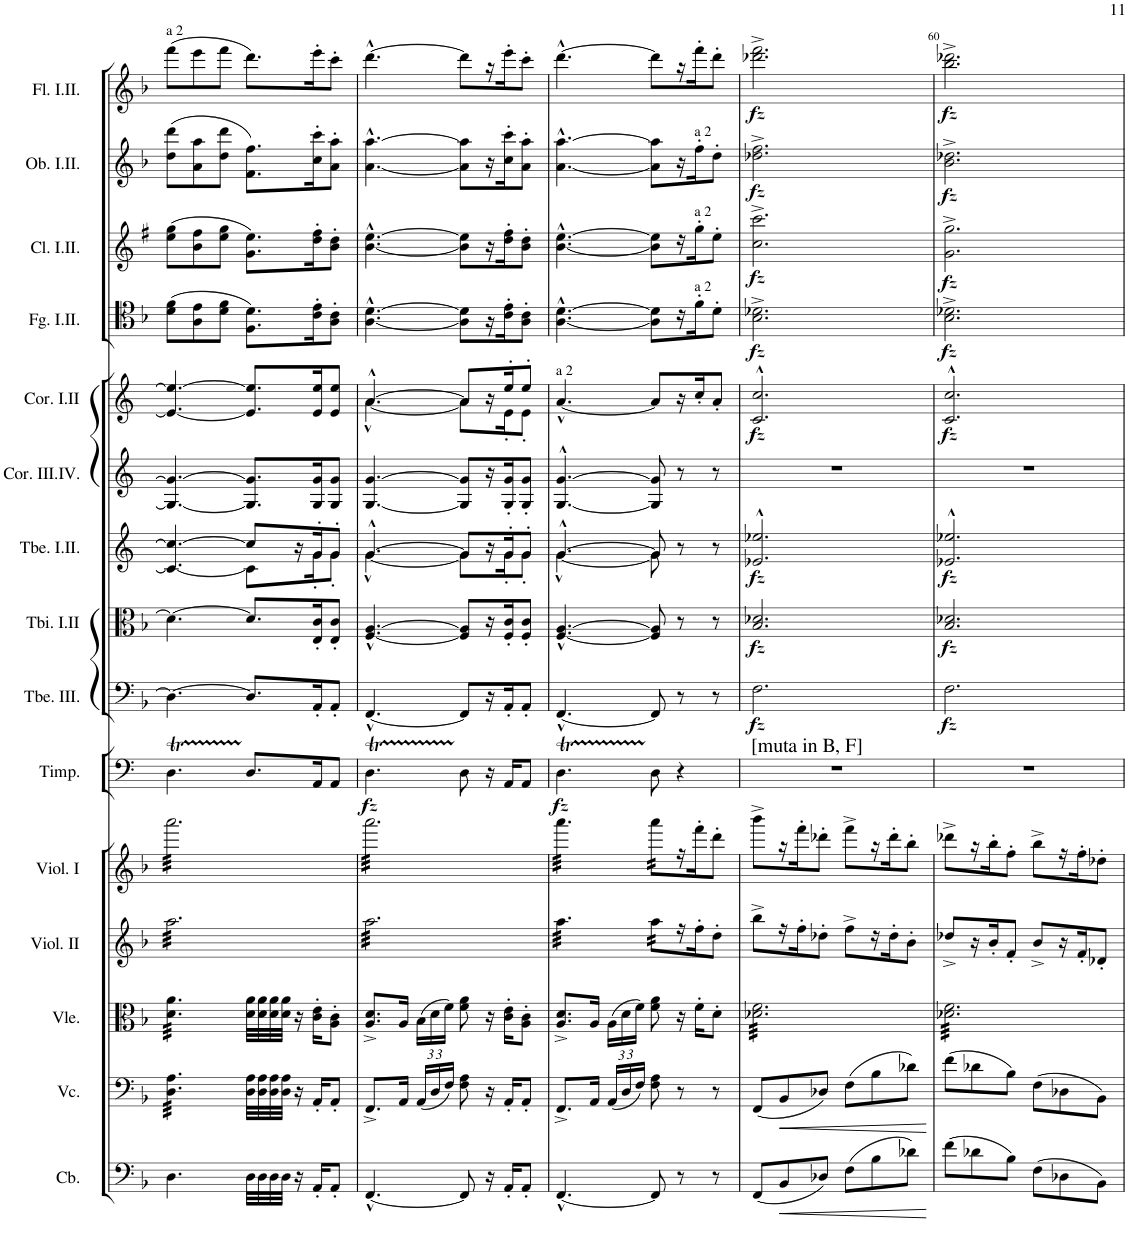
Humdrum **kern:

**kern	**kern	**kern	**kern	**kern	**kern	**dynam	**kern	**dynam	**kern	**dynam	**kern	**dynam	**kern	**kern	**dynam	**kern	**dynam	**kern	**dynam	**kern	**dynam	**kern	**dynam
*part15	*part14	*part13	*part12	*part11	*part10	*part10	*part9	*part9	*part8	*part8	*part7	*part7	*part6	*part5	*part5	*part4	*part4	*part3	*part3	*part2	*part2	*part1	*part1
*staff15	*staff14	*staff13	*staff12	*staff11	*staff10	*staff10	*staff9	*staff9	*staff8	*staff8	*staff7	*staff7	*staff6	*staff5	*staff5	*staff4	*staff4	*staff3	*staff3	*staff2	*staff2	*staff1	*staff1
*I"Contrabassi	*I"Violoncelli	*I"Viole	*I"Violini II	*I"Violini I	*I"Timpani D, A	*	*I"Trombone III.	*	*I"Tromboni I.II.	*	*I"Trombe I.II. in D	*	*I"Corni in D III.IV.	*I"Corni in F I.II.	*	*I"Fagotti I.II.	*	*I"Clarinetti in B I.II.	*	*I"Oboi I.II.	*	*I"Flauti I.II.	*
*I'Cb.	*I'Vc.	*I'Vle.	*I'Viol. II	*I'Viol. I	*I'Timp.	*	*I'Tbe. III.	*	*I'Tbi. I.II	*	*I'Tbe. I.II.	*	*I'Cor. III.IV.	*I'Cor. I.II	*	*I'Fg. I.II.	*	*I'Cl. I.II.	*	*I'Ob. I.II.	*	*I'Fl. I.II.	*
!!LO:PB:g=z
*clefF4	*clefF4	*clefC3	*clefG2	*clefG2	*clefF4	*	*clefF4	*	*clefC3	*	*clefG2	*	*clefG2	*clefG2	*	*clefC4	*	*clefG2	*	*clefG2	*	*clefG2	*
*Trd7c12	*	*	*	*	*	*	*	*	*	*	*Trd-1c-2	*	*Trd6c10	*Trd4c7	*	*	*	*Trd1c2	*	*	*	*	*
*k[b-]	*k[b-]	*k[b-]	*k[b-]	*k[b-]	*k[]	*	*k[b-]	*	*k[b-]	*	*k[]	*	*k[]	*k[]	*	*k[b-]	*	*k[f#]	*	*k[b-]	*	*k[b-]	*
*M6/8	*M6/8	*M6/8	*M6/8	*M6/8	*M6/8	*	*M6/8	*	*M6/8	*	*M6/8	*	*M6/8	*M6/8	*	*M6/8	*	*M6/8	*	*M6/8	*	*M6/8	*
=56	=56	=56	=56	=56	=56	=56	=56	=56	=56	=56	=56	=56	=56	=56	=56	=56	=56	=56	=56	=56	=56	=56	=56
*	*	*	*	*	*	*	*	*	*	*	*^	*	*	*	*	*	*	*	*	*	*	*	*
!	!	!	!	!	!	!	!	!	!	!	!	!	!	!	!	!	!	!	!	!	!	!	!LO:TX:a:t=a 2	!
*	*tremolo	*	*	*	*	*	*	*	*	*	*	*	*	*	*	*	*	*	*	*	*	*	*	*
*	*	*tremolo	*	*	*	*	*	*	*	*	*	*	*	*	*	*	*	*	*	*	*	*	*	*
*	*	*	*tremolo	*	*	*	*	*	*	*	*	*	*	*	*	*	*	*	*	*	*	*	*	*
*	*	*	*	*tremolo	*	*	*	*	*	*	*	*	*	*	*	*	*	*	*	*	*	*	*	*
4.D\	32D\ 32A\LLL	32d\ 32a\LLL	32aa\LLL	32aaa\LLL	4.DT\	.	4.D\_	.	4.d\_	.	4.c/_ 4.cc/_	4.ryy	.	4.G/_ 4.g/_	4.e/_ 4.ee/_	.	(8d\ 8f\L	.	(8ee\ 8gg\L	.	(8dd\ 8ddd\L	.	(8fff\L	.
.	32D\ 32A\	32d\ 32a\	32aa\	32aaa\	.	.	.	.	.	.	.	.	.	.	.	.	.	.	.	.	.	.	.	.
.	32D\ 32A\	32d\ 32a\	32aa\	32aaa\	.	.	.	.	.	.	.	.	.	.	.	.	.	.	.	.	.	.	.	.
.	32D\ 32A\	32d\ 32a\	32aa\	32aaa\	.	.	.	.	.	.	.	.	.	.	.	.	.	.	.	.	.	.	.	.
.	32D\ 32A\	32d\ 32a\	32aa\	32aaa\	.	.	.	.	.	.	.	.	.	.	.	.	8A\ 8e\	.	8b\ 8ff#\	.	8a\ 8aa\	.	8eee\	.
.	32D\ 32A\	32d\ 32a\	32aa\	32aaa\	.	.	.	.	.	.	.	.	.	.	.	.	.	.	.	.	.	.	.	.
.	32D\ 32A\	32d\ 32a\	32aa\	32aaa\	.	.	.	.	.	.	.	.	.	.	.	.	.	.	.	.	.	.	.	.
.	32D\ 32A\	32d\ 32a\	32aa\	32aaa\	.	.	.	.	.	.	.	.	.	.	.	.	.	.	.	.	.	.	.	.
.	32D\ 32A\	32d\ 32a\	32aa\	32aaa\	.	.	.	.	.	.	.	.	.	.	.	.	8d\ 8f\J	.	8ee\ 8gg\J	.	8dd\ 8ddd\J	.	8fff\J	.
.	32D\ 32A\	32d\ 32a\	32aa\	32aaa\	.	.	.	.	.	.	.	.	.	.	.	.	.	.	.	.	.	.	.	.
.	32D\ 32A\	32d\ 32a\	32aa\	32aaa\	.	.	.	.	.	.	.	.	.	.	.	.	.	.	.	.	.	.	.	.
.	32D\ 32A\JJJ	32d\ 32a\JJJ	32aa\	32aaa\	.	.	.	.	.	.	.	.	.	.	.	.	.	.	.	.	.	.	.	.
*	*	*Xtremolo	*	*	*	*	*	*	*	*	*	*	*	*	*	*	*	*	*	*	*	*	*	*
*	*Xtremolo	*	*	*	*	*	*	*	*	*	*	*	*	*	*	*	*	*	*	*	*	*	*	*
32D\LLL	32D\ 32A\LLL	32d\ 32a\LLL	32aa\	32aaa\	8.D/L	.	8.D/L]	.	8.d/L]	.	8cc/L]	8c\L]	.	8.G/] 8.g/]L	8.e/] 8.ee/]L	.	8.F\ 8.d\L)	.	8.g\ 8.ee\L)	.	8.f\ 8.ff\L)	.	8.ddd\L)	.
32D\	32D\ 32A\	32d\ 32a\	32aa\	32aaa\	.	.	.	.	.	.	.	.	.	.	.	.	.	.	.	.	.	.	.	.
32D\	32D\ 32A\	32d\ 32a\	32aa\	32aaa\	.	.	.	.	.	.	.	.	.	.	.	.	.	.	.	.	.	.	.	.
32D\JJJ	32D\ 32A\JJJ	32d\ 32a\JJJ	32aa\	32aaa\	.	.	.	.	.	.	.	.	.	.	.	.	.	.	.	.	.	.	.	.
16r	16r	16r	32aa\	32aaa\	.	.	.	.	.	.	16r	16ryy	.	.	.	.	.	.	.	.	.	.	.	.
.	.	.	32aa\	32aaa\	.	.	.	.	.	.	.	.	.	.	.	.	.	.	.	.	.	.	.	.
16AA'/KL	16AA'/KL	16c\' 16e\'KL	32aa\	32aaa\	16AA/K	.	16AA'/K	.	16E/' 16c/'K	.	16g'/J	16g'\J	.	16G/ 16g/K	16e/ 16ee/K	.	16c\' 16e\'K	.	16dd\' 16ff#\'K	.	16cc\' 16ccc\'K	.	16eee'\K	.
.	.	.	32aa\	32aaa\	.	.	.	.	.	.	.	.	.	.	.	.	.	.	.	.	.	.	.	.
8AA'/J	8AA'/J	8A\' 8c\'J	32aa\	32aaa\	8AA/J	.	8AA'/J	.	8E/' 8c/'J	.	8g'/J	8g'\J	.	8G/ 8g/J	8e/ 8ee/J	.	8A\' 8c\'J	.	8b\' 8dd\'J	.	8a\' 8aa\'J	.	8ccc'\J	.
.	.	.	32aa\	32aaa\	.	.	.	.	.	.	.	.	.	.	.	.	.	.	.	.	.	.	.	.
.	.	.	32aa\	32aaa\	.	.	.	.	.	.	.	.	.	.	.	.	.	.	.	.	.	.	.	.
.	.	.	32aa\JJJ	32aaa\JJJ	.	.	.	.	.	.	.	.	.	.	.	.	.	.	.	.	.	.	.	.
=57	=57	=57	=57	=57	=57	=57	=57	=57	=57	=57	=57	=57	=57	=57	=57	=57	=57	=57	=57	=57	=57	=57	=57	=57
*	*	*	*	*	*	*	*	*	*	*	*	*	*	*	*^	*	*	*	*	*	*	*	*	*
!	!	!	!	!	!	!LO:DY:b	!	!	!	!	!	!	!	!	!	!	!	!	!	!	!	!	!	!	!
[4.FF^^/	8.FF^/L	8.A/^ 8.d/^L	32aa\LLL	32aaa\LLL	4.DT\	fz	[4.FF^^/	.	[4.F/^^ [4.A/^^	.	[4.g^^/	[4.g^^\	.	[4.G/ [4.g/	[4.a^^/	[4.a^^\	.	[4.A\^^ [4.d\^^	.	[4.b\^^ [4.ee\^^	.	[4.a\^^ [4.aa\^^	.	[4.ddd^^\	.
.	.	.	32aa\	32aaa\	.	.	.	.	.	.	.	.	.	.	.	.	.	.	.	.	.	.	.	.	.
.	.	.	32aa\	32aaa\	.	.	.	.	.	.	.	.	.	.	.	.	.	.	.	.	.	.	.	.	.
.	.	.	32aa\	32aaa\	.	.	.	.	.	.	.	.	.	.	.	.	.	.	.	.	.	.	.	.	.
.	.	.	32aa\	32aaa\	.	.	.	.	.	.	.	.	.	.	.	.	.	.	.	.	.	.	.	.	.
.	.	.	32aa\	32aaa\	.	.	.	.	.	.	.	.	.	.	.	.	.	.	.	.	.	.	.	.	.
.	16AA/Jk	16A/Jk	32aa\	32aaa\	.	.	.	.	.	.	.	.	.	.	.	.	.	.	.	.	.	.	.	.	.
.	.	.	32aa\	32aaa\	.	.	.	.	.	.	.	.	.	.	.	.	.	.	.	.	.	.	.	.	.
*	*Xbrackettup	*Xbrackettup	*	*	*	*	*	*	*	*	*	*	*	*	*	*	*	*	*	*	*	*	*	*	*
.	(24AA/LL	(24B-\LL	32aa\	32aaa\	.	.	.	.	.	.	.	.	.	.	.	.	.	.	.	.	.	.	.	.	.
.	.	.	32aa\	32aaa\	.	.	.	.	.	.	.	.	.	.	.	.	.	.	.	.	.	.	.	.	.
.	24D/	24d\	.	.	.	.	.	.	.	.	.	.	.	.	.	.	.	.	.	.	.	.	.	.	.
.	.	.	32aa\	32aaa\	.	.	.	.	.	.	.	.	.	.	.	.	.	.	.	.	.	.	.	.	.
.	24F/JJ)	24f\JJ)	.	.	.	.	.	.	.	.	.	.	.	.	.	.	.	.	.	.	.	.	.	.	.
.	.	.	32aa\	32aaa\	.	.	.	.	.	.	.	.	.	.	.	.	.	.	.	.	.	.	.	.	.
8FF/]	8F\ 8A\	8f\ 8a\	32aa\	32aaa\	8D\	.	8FF/L]	.	8F/] 8A/]L	.	8g/L]	8g\L]	.	8G/] 8g/]L	8a/L]	8a\L]	.	8A\] 8d\]L	.	8b\] 8ee\]L	.	8a\] 8aa\]L	.	8ddd\L]	.
.	.	.	32aa\	32aaa\	.	.	.	.	.	.	.	.	.	.	.	.	.	.	.	.	.	.	.	.	.
.	.	.	32aa\	32aaa\	.	.	.	.	.	.	.	.	.	.	.	.	.	.	.	.	.	.	.	.	.
.	.	.	32aa\	32aaa\	.	.	.	.	.	.	.	.	.	.	.	.	.	.	.	.	.	.	.	.	.
16r	16r	16r	32aa\	32aaa\	16r	.	16r	.	16r	.	16r	16ryy	.	16r	16r	16ryy	.	16r	.	16r	.	16r	.	16r	.
.	.	.	32aa\	32aaa\	.	.	.	.	.	.	.	.	.	.	.	.	.	.	.	.	.	.	.	.	.
16AA'/KL	16AA'/KL	16c\' 16e\'KL	32aa\	32aaa\	16AA/KL	.	16AA'/J	.	16F/' 16c/'J	.	16g'/J	16g'\J	.	16G/' 16g/'J	16ee'/J	16e'\J	.	16c\' 16e\'J	.	16dd\' 16ff#\'J	.	16cc\' 16ccc\'J	.	16eee'\J	.
.	.	.	32aa\	32aaa\	.	.	.	.	.	.	.	.	.	.	.	.	.	.	.	.	.	.	.	.	.
8AA'/J	8AA'/J	8A\' 8c\'J	32aa\	32aaa\	8AA/J	.	8AA'/J	.	8F/' 8c/'J	.	8g'/J	8g'\J	.	8G/' 8g/'J	8ee'/J	8e'\J	.	8A\' 8c\'J	.	8b\' 8dd\'J	.	8a\' 8aa\'J	.	8ccc'\J	.
.	.	.	32aa\	32aaa\	.	.	.	.	.	.	.	.	.	.	.	.	.	.	.	.	.	.	.	.	.
.	.	.	32aa\	32aaa\	.	.	.	.	.	.	.	.	.	.	.	.	.	.	.	.	.	.	.	.	.
.	.	.	32aa\JJJ	32aaa\JJJ	.	.	.	.	.	.	.	.	.	.	.	.	.	.	.	.	.	.	.	.	.
=58	=58	=58	=58	=58	=58	=58	=58	=58	=58	=58	=58	=58	=58	=58	=58	=58	=58	=58	=58	=58	=58	=58	=58	=58	=58
!	!	!	!	!	!	!	!	!	!	!	!	!	!	!	!LO:TX:a:t=a 2	!	!	!	!	!	!	!	!	!	!
!	!	!	!	!	!	!LO:DY:b	!	!	!	!	!	!	!	!	!	!	!	!	!	!	!	!	!	!	!
*	*	*	*	*	*	*	*	*	*	*	*	*	*	*	*v	*v	*	*	*	*	*	*	*	*	*
[4.FF^^/	8.FF^/L	8.A/^ 8.d/^L	32aa\LLL	32aaa\LLL	4.DT\	fz	[4.FF^^/	.	[4.F/^^ [4.A/^^	.	[4.g^^/	[4.g^^\	.	[4.G/^^ [4.g/^^	[4.a^^/	.	[4.A\^^ [4.d\^^	.	[4.b\^^ [4.ee\^^	.	[4.a\^^ [4.aa\^^	.	[4.ddd^^\	.
.	.	.	32aa\	32aaa\	.	.	.	.	.	.	.	.	.	.	.	.	.	.	.	.	.	.	.	.
.	.	.	32aa\	32aaa\	.	.	.	.	.	.	.	.	.	.	.	.	.	.	.	.	.	.	.	.
.	.	.	32aa\	32aaa\	.	.	.	.	.	.	.	.	.	.	.	.	.	.	.	.	.	.	.	.
.	.	.	32aa\	32aaa\	.	.	.	.	.	.	.	.	.	.	.	.	.	.	.	.	.	.	.	.
.	.	.	32aa\	32aaa\	.	.	.	.	.	.	.	.	.	.	.	.	.	.	.	.	.	.	.	.
.	16AA/Jk	16A/Jk	32aa\	32aaa\	.	.	.	.	.	.	.	.	.	.	.	.	.	.	.	.	.	.	.	.
.	.	.	32aa\	32aaa\	.	.	.	.	.	.	.	.	.	.	.	.	.	.	.	.	.	.	.	.
.	(24AA/LL	(24A\LL	32aa\	32aaa\	.	.	.	.	.	.	.	.	.	.	.	.	.	.	.	.	.	.	.	.
.	.	.	32aa\	32aaa\	.	.	.	.	.	.	.	.	.	.	.	.	.	.	.	.	.	.	.	.
.	24D/	24d\	.	.	.	.	.	.	.	.	.	.	.	.	.	.	.	.	.	.	.	.	.	.
.	.	.	32aa\	32aaa\	.	.	.	.	.	.	.	.	.	.	.	.	.	.	.	.	.	.	.	.
.	24F/JJ)	24f\JJ)	.	.	.	.	.	.	.	.	.	.	.	.	.	.	.	.	.	.	.	.	.	.
.	.	.	32aa\JJJ	32aaa\JJJ	.	.	.	.	.	.	.	.	.	.	.	.	.	.	.	.	.	.	.	.
8FF/]	8F\ 8A\	8f\ 8a\	32aa\LLL	32aaa\LLL	8D\	.	8FF/]	.	8F/] 8A/]	.	8g/]	8g\]	.	8G/] 8g/]	8a/L]	.	8A\] 8d\]L	.	8b\] 8ee\]L	.	8a\] 8aa\]L	.	8ddd\L]	.
.	.	.	32aa\	32aaa\	.	.	.	.	.	.	.	.	.	.	.	.	.	.	.	.	.	.	.	.
.	.	.	32aa\	32aaa\	.	.	.	.	.	.	.	.	.	.	.	.	.	.	.	.	.	.	.	.
.	.	.	32aa\	32aaa\	.	.	.	.	.	.	.	.	.	.	.	.	.	.	.	.	.	.	.	.
*	*	*	*	*Xtremolo	*	*	*	*	*	*	*	*	*	*	*	*	*	*	*	*	*	*	*	*
*	*	*	*Xtremolo	*	*	*	*	*	*	*	*	*	*	*	*	*	*	*	*	*	*	*	*	*
8r	8r	16r	16r	16r	4r	.	8r	.	8r	.	8r	8ryy	.	8r	16r	.	16r	.	16r	.	16r	.	16r	.
!	!	!	!	!	!	!	!	!	!	!	!	!	!	!	!	!	!	!	!	!	!LO:TX:a:t=a 2	!	!	!
!	!	!	!	!	!	!	!	!	!	!	!	!	!	!	!	!	!	!	!LO:TX:a:t=a 2	!	!	!	!	!
!	!	!	!	!	!	!	!	!	!	!	!	!	!	!	!	!	!LO:TX:a:t=a 2	!	!	!	!	!	!	!
.	.	16f'\KL	16ff'\J	16fff'\J	.	.	.	.	.	.	.	.	.	.	16cc'/J	.	16f'\J	.	16gg'\J	.	16ff'\J	.	16fff'\J	.
8r	8r	8d'\J	8dd'\J	8ddd'\J	.	.	8r	.	8r	.	8r	8ryy	.	8r	8a'/J	.	8d'\J	.	8ee'\J	.	8dd'\J	.	8ddd'\J	.
=59	=59	=59	=59	=59	=59	=59	=59	=59	=59	=59	=59	=59	=59	=59	=59	=59	=59	=59	=59	=59	=59	=59	=59	=59
!	!	!	!	!	!LO:TX:a:t=[muta in B, F]	!	!	!	!	!	!	!	!	!	!	!	!	!	!	!	!	!	!	!
!	!	!	!	!	!	!	!	!LO:DY:b	!	!LO:DY:b	!	!	!LO:DY:b	!	!	!LO:DY:b	!	!LO:DY:b	!	!LO:DY:b	!	!LO:DY:b	!	!LO:DY:b
*	*	*	*	*	*	*	*	*	*	*	*v	*v	*	*	*	*	*	*	*	*	*	*	*	*
*	*	*tremolo	*	*	*	*	*	*	*	*	*	*	*	*	*	*	*	*	*	*	*	*	*
(8FF/L	(8FF/L	32d-X\ 32f\LLL	8bb-^\L	8bbb-^\L	2.r	.	2.F\	fz	2.B-/ 2.d-X/	fz	2.e-X/^^ 2.ee-X/^^	fz	2.r	2.c/^^ 2.cc/^^	fz	2.B-\^ 2.d-X\^	fz	2.cc\^ 2.ccc\^	fz	2.dd-X\^ 2.ff\^	fz	2.ddd-X\^ 2.fff\^	fz
.	.	32d-X\ 32f\	.	.	.	.	.	.	.	.	.	.	.	.	.	.	.	.	.	.	.	.	.
.	.	32d-X\ 32f\	.	.	.	.	.	.	.	.	.	.	.	.	.	.	.	.	.	.	.	.	.
.	.	32d-X\ 32f\	.	.	.	.	.	.	.	.	.	.	.	.	.	.	.	.	.	.	.	.	.
8BB-/	8BB-/	32d-X\ 32f\	16r	16r	.	.	.	.	.	.	.	.	.	.	.	.	.	.	.	.	.	.	.
.	.	32d-X\ 32f\	.	.	.	.	.	.	.	.	.	.	.	.	.	.	.	.	.	.	.	.	.
.	.	32d-X\ 32f\	16ff'\J	16fff'\J	.	.	.	.	.	.	.	.	.	.	.	.	.	.	.	.	.	.	.
.	.	32d-X\ 32f\	.	.	.	.	.	.	.	.	.	.	.	.	.	.	.	.	.	.	.	.	.
8D-X/J)	8D-X/J)	32d-X\ 32f\	8dd-X'\J	8ddd-X'\J	.	.	.	.	.	.	.	.	.	.	.	.	.	.	.	.	.	.	.
.	.	32d-X\ 32f\	.	.	.	.	.	.	.	.	.	.	.	.	.	.	.	.	.	.	.	.	.
.	.	32d-X\ 32f\	.	.	.	.	.	.	.	.	.	.	.	.	.	.	.	.	.	.	.	.	.
.	.	32d-X\ 32f\	.	.	.	.	.	.	.	.	.	.	.	.	.	.	.	.	.	.	.	.	.
(8F\L	(8F\L	32d-X\ 32f\	8ff^\L	8fff^\L	.	.	.	.	.	.	.	.	.	.	.	.	.	.	.	.	.	.	.
.	.	32d-X\ 32f\	.	.	.	.	.	.	.	.	.	.	.	.	.	.	.	.	.	.	.	.	.
.	.	32d-X\ 32f\	.	.	.	.	.	.	.	.	.	.	.	.	.	.	.	.	.	.	.	.	.
.	.	32d-X\ 32f\	.	.	.	.	.	.	.	.	.	.	.	.	.	.	.	.	.	.	.	.	.
8B-\	8B-\	32d-X\ 32f\	16r	16r	.	.	.	.	.	.	.	.	.	.	.	.	.	.	.	.	.	.	.
.	.	32d-X\ 32f\	.	.	.	.	.	.	.	.	.	.	.	.	.	.	.	.	.	.	.	.	.
.	.	32d-X\ 32f\	16dd-'\J	16ddd-'\J	.	.	.	.	.	.	.	.	.	.	.	.	.	.	.	.	.	.	.
.	.	32d-X\ 32f\	.	.	.	.	.	.	.	.	.	.	.	.	.	.	.	.	.	.	.	.	.
8d-X\J)	8d-X\J)	32d-X\ 32f\	8b-'\J	8bb-'\J	.	.	.	.	.	.	.	.	.	.	.	.	.	.	.	.	.	.	.
.	.	32d-X\ 32f\	.	.	.	.	.	.	.	.	.	.	.	.	.	.	.	.	.	.	.	.	.
.	.	32d-X\ 32f\	.	.	.	.	.	.	.	.	.	.	.	.	.	.	.	.	.	.	.	.	.
.	.	32d-X\ 32f\JJJ	.	.	.	.	.	.	.	.	.	.	.	.	.	.	.	.	.	.	.	.	.
=60	=60	=60	=60	=60	=60	=60	=60	=60	=60	=60	=60	=60	=60	=60	=60	=60	=60	=60	=60	=60	=60	=60	=60
!	!	!	!	!	!	!	!	!LO:DY:b	!	!LO:DY:b	!	!LO:DY:b	!	!	!LO:DY:b	!	!LO:DY:b	!	!LO:DY:b	!	!LO:DY:b	!	!LO:DY:b
(8f\L	(8f\L	32d-X\ 32f\LLL	8dd-X^/L	8ddd-X^\L	2.r	.	2.F\	fz	2.B-/ 2.d-X/	fz	2.e-X/^^ 2.ee-X/^^	fz	2.r	2.c/^^ 2.cc/^^	fz	2.B-\^ 2.d-X\^	fz	2.g\^ 2.gg\^	fz	2.b-\^ 2.dd-X\^	fz	2.bb-\^ 2.ddd-X\^	fz
.	.	32d-X\ 32f\	.	.	.	.	.	.	.	.	.	.	.	.	.	.	.	.	.	.	.	.	.
.	.	32d-X\ 32f\	.	.	.	.	.	.	.	.	.	.	.	.	.	.	.	.	.	.	.	.	.
.	.	32d-X\ 32f\	.	.	.	.	.	.	.	.	.	.	.	.	.	.	.	.	.	.	.	.	.
8d-X\	8d-X\	32d-X\ 32f\	16r	16r	.	.	.	.	.	.	.	.	.	.	.	.	.	.	.	.	.	.	.
.	.	32d-X\ 32f\	.	.	.	.	.	.	.	.	.	.	.	.	.	.	.	.	.	.	.	.	.
.	.	32d-X\ 32f\	16b-'/J	16bb-'\J	.	.	.	.	.	.	.	.	.	.	.	.	.	.	.	.	.	.	.
.	.	32d-X\ 32f\	.	.	.	.	.	.	.	.	.	.	.	.	.	.	.	.	.	.	.	.	.
8B-\J)	8B-\J)	32d-X\ 32f\	8f'/J	8ff'\J	.	.	.	.	.	.	.	.	.	.	.	.	.	.	.	.	.	.	.
.	.	32d-X\ 32f\	.	.	.	.	.	.	.	.	.	.	.	.	.	.	.	.	.	.	.	.	.
.	.	32d-X\ 32f\	.	.	.	.	.	.	.	.	.	.	.	.	.	.	.	.	.	.	.	.	.
.	.	32d-X\ 32f\	.	.	.	.	.	.	.	.	.	.	.	.	.	.	.	.	.	.	.	.	.
(8F\L	(8F\L	32d-X\ 32f\	8b-^/L	8bb-^\L	.	.	.	.	.	.	.	.	.	.	.	.	.	.	.	.	.	.	.
.	.	32d-X\ 32f\	.	.	.	.	.	.	.	.	.	.	.	.	.	.	.	.	.	.	.	.	.
.	.	32d-X\ 32f\	.	.	.	.	.	.	.	.	.	.	.	.	.	.	.	.	.	.	.	.	.
.	.	32d-X\ 32f\	.	.	.	.	.	.	.	.	.	.	.	.	.	.	.	.	.	.	.	.	.
8D-X\	8D-X\	32d-X\ 32f\	16r	16r	.	.	.	.	.	.	.	.	.	.	.	.	.	.	.	.	.	.	.
.	.	32d-X\ 32f\	.	.	.	.	.	.	.	.	.	.	.	.	.	.	.	.	.	.	.	.	.
.	.	32d-X\ 32f\	16f'/J	16ff'\J	.	.	.	.	.	.	.	.	.	.	.	.	.	.	.	.	.	.	.
.	.	32d-X\ 32f\	.	.	.	.	.	.	.	.	.	.	.	.	.	.	.	.	.	.	.	.	.
8BB-\J)	8BB-\J)	32d-X\ 32f\	8d-X'/J	8dd-X'\J	.	.	.	.	.	.	.	.	.	.	.	.	.	.	.	.	.	.	.
.	.	32d-X\ 32f\	.	.	.	.	.	.	.	.	.	.	.	.	.	.	.	.	.	.	.	.	.
.	.	32d-X\ 32f\	.	.	.	.	.	.	.	.	.	.	.	.	.	.	.	.	.	.	.	.	.
.	.	32d-X\ 32f\JJJ	.	.	.	.	.	.	.	.	.	.	.	.	.	.	.	.	.	.	.	.	.
*	*	*Xtremolo	*	*	*	*	*	*	*	*	*	*	*	*	*	*	*	*	*	*	*	*	*
=	=	=	=	=	=	=	=	=	=	=	=	=	=	=	=	=	=	=	=	=	=	=	=
*-	*-	*-	*-	*-	*-	*-	*-	*-	*-	*-	*-	*-	*-	*-	*-	*-	*-	*-	*-	*-	*-	*-	*-
